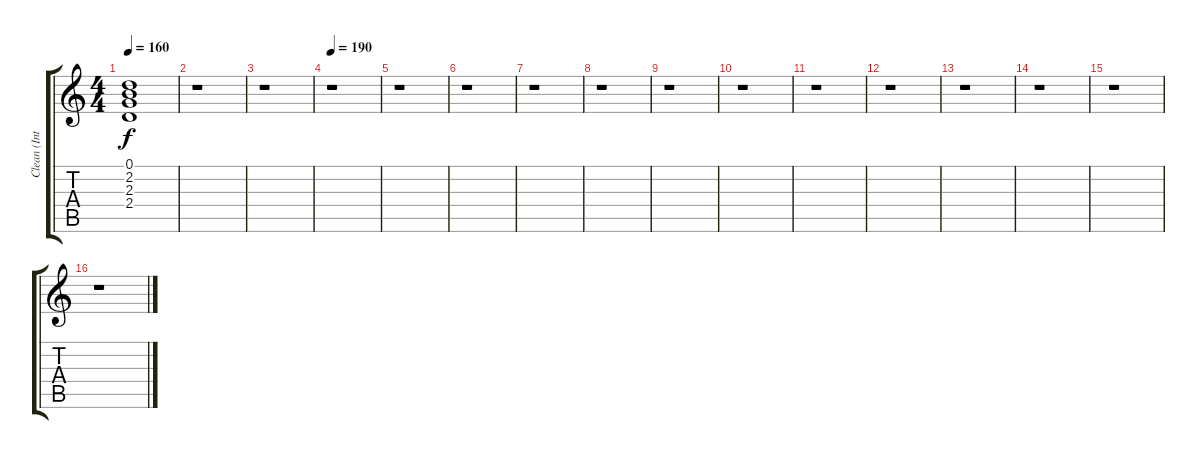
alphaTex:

\track ("Clean (Intro Outro)" "Clean (Int") {instrument electricguitarjazz}
\staff {score tabs}
\tuning (D4 A3 F3 C3 G2 D2) {hide}
\ts (4 4)
\tempo 160
\clef g2
\ks c
(0.1{t} 2.2{t} 2.3{t} 2.4{t}).1{dy f} |
r.1 |
r.1 |
\tempo 190
r.1 |
r.1 |
r.1 |
r.1 |
r.1 |
r.1 |
r.1 |
r.1 |
r.1 |
r.1 |
r.1 |
r.1 |
r.1
